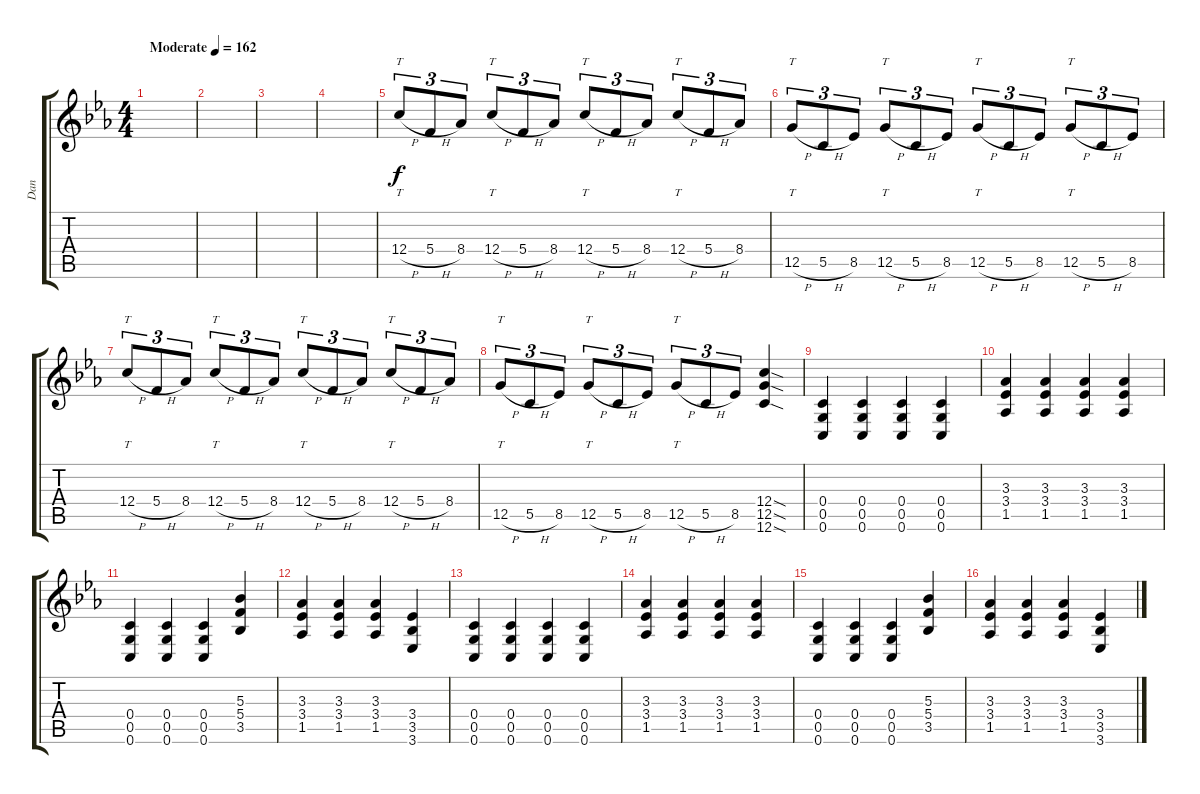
\track ("Dan" "Dan") {instrument overdrivenguitar}
\staff {score tabs}
\tuning (D4 A3 F3 C3 G2 C2) {hide}
\ts (4 4)
\tempo (162 "Moderate")
\clef g2
\ks cminor
|
|
|
|
12.4{h}.8{tt tu (3 2)} 5.4{h}.8{tu (3 2)} 8.4.8{tu (3 2)} 12.4{h}.8{tt tu (3 2)} 5.4{h}.8{tu (3 2)} 8.4.8{tu (3 2)} 12.4{h}.8{tt tu (3 2)} 5.4{h}.8{tu (3 2)} 8.4.8{tu (3 2)} 12.4{h}.8{tt tu (3 2)} 5.4{h}.8{tu (3 2)} 8.4.8{tu (3 2)} |
12.5{h}.8{tt tu (3 2)} 5.5{h}.8{tu (3 2)} 8.5.8{tu (3 2)} 12.5{h}.8{tt tu (3 2)} 5.5{h}.8{tu (3 2)} 8.5.8{tu (3 2)} 12.5{h}.8{tt tu (3 2)} 5.5{h}.8{tu (3 2)} 8.5.8{tu (3 2)} 12.5{h}.8{tt tu (3 2)} 5.5{h}.8{tu (3 2)} 8.5.8{tu (3 2)} |
12.4{h}.8{tt tu (3 2)} 5.4{h}.8{tu (3 2)} 8.4.8{tu (3 2)} 12.4{h}.8{tt tu (3 2)} 5.4{h}.8{tu (3 2)} 8.4.8{tu (3 2)} 12.4{h}.8{tt tu (3 2)} 5.4{h}.8{tu (3 2)} 8.4.8{tu (3 2)} 12.4{h}.8{tt tu (3 2)} 5.4{h}.8{tu (3 2)} 8.4.8{tu (3 2)} |
12.5{h}.8{tt tu (3 2)} 5.5{h}.8{tu (3 2)} 8.5.8{tu (3 2)} 12.5{h}.8{tt tu (3 2)} 5.5{h}.8{tu (3 2)} 8.5.8{tu (3 2)} 12.5{h}.8{tt tu (3 2)} 5.5{h}.8{tu (3 2)} 8.5.8{tu (3 2)} (12.4{sod} 12.5{sod} 12.6{sod}).4 |
(0.4 0.5 0.6).4 (0.4 0.5 0.6).4 (0.4 0.5 0.6).4 (0.4 0.5 0.6).4 |
(3.3 3.4 1.5).4 (3.3 3.4 1.5).4 (3.3 3.4 1.5).4 (3.3 3.4 1.5).4 |
(0.4 0.5 0.6).4 (0.4 0.5 0.6).4 (0.4 0.5 0.6).4 (5.3 5.4 3.5).4 |
(3.3 3.4 1.5).4 (3.3 3.4 1.5).4 (3.3 3.4 1.5).4 (3.4 3.5 3.6).4 |
(0.4 0.5 0.6).4 (0.4 0.5 0.6).4 (0.4 0.5 0.6).4 (0.4 0.5 0.6).4 |
(3.3 3.4 1.5).4 (3.3 3.4 1.5).4 (3.3 3.4 1.5).4 (3.3 3.4 1.5).4 |
(0.4 0.5 0.6).4 (0.4 0.5 0.6).4 (0.4 0.5 0.6).4 (5.3 5.4 3.5).4 |
(3.3 3.4 1.5).4 (3.3 3.4 1.5).4 (3.3 3.4 1.5).4 (3.4 3.5 3.6).4
